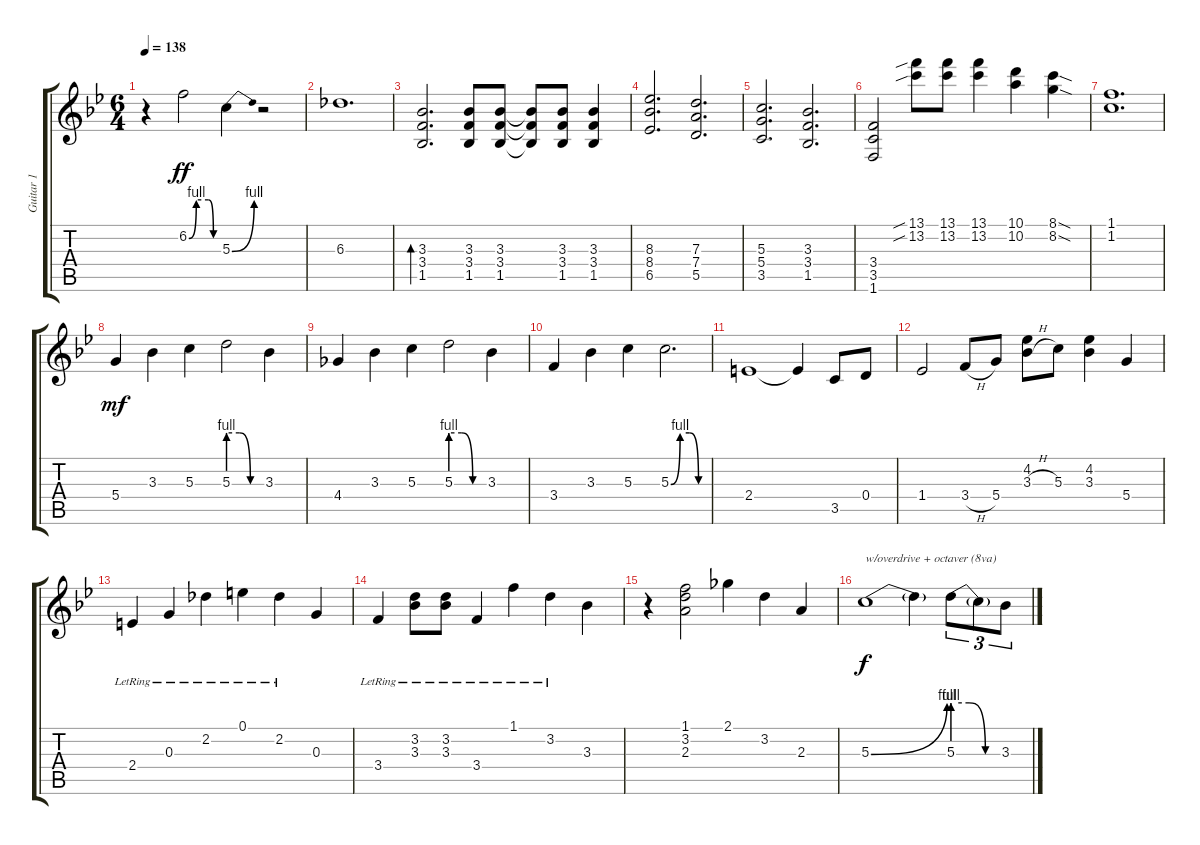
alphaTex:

\track ("Guitar 1" "Guitar 1") {instrument electricguitarjazz}
\staff {score tabs}
\tuning (E4 B3 G3 D3 A2 E2) {hide}
\ts (6 4)
\tempo 138
\clef g2
\ks gminor
r.4{dy ff} 6.2{be (custom 0 0 15 4 40 4 50 0 60 0)}.2 5.3{be (bend 0 0 60 4)}.4 r.2 |
6.3.1{d} |
(3.3 3.4 1.5).2{d bd 60} (3.3 3.4 1.5).8 (3.3 3.4 1.5).8 (3.3{t} 3.4{t} 1.5{t}).8 (3.3 3.4 1.5).8 (3.3 3.4 1.5).4 |
(8.3 8.4 6.5).2{d} (7.3 7.4 5.5).2{d} |
(5.3 5.4 3.5).2{d} (3.3 3.4 1.5).2{d} |
(3.4 3.5 1.6).2 (13.1{sib} 13.2{sib}).8 (13.1 13.2).8 (13.1 13.2).4 (10.1 10.2).4 (8.1{sod} 8.2{sod}).4 |
(1.1 1.2).1{d} |
5.4.4{dy mf} 3.3.4 5.3.4 5.3{be (custom 0 4 20 4 40 0 60 0)}.2 3.3.4 |
4.4.4 3.3.4 5.3.4 5.3{be (custom 0 4 20 4 40 0 60 0)}.2 3.3.4 |
3.4.4 3.3.4 5.3.4 5.3{be (custom 0 0 15 4 30 4 45 0 60 0)}.2{d} |
2.4.1 2.4{t}.4 3.5.8 0.4.8 |
1.4.2 3.4{h}.8 5.4.8 (4.2 3.3{h}).8 5.3.8 (4.2 3.3).4 5.4.4 |
2.4{lr}.4 0.3{lr}.4 2.2{lr}.4 0.1{lr}.4 2.2{lr}.4 0.3.4 |
3.4{lr}.4 (3.2{lr} 3.3{lr}).8 (3.2{lr} 3.3{lr}).8 3.4{lr}.4 1.1{lr}.4 3.2{lr}.4 3.3.4 |
r.4 (1.1 3.2 2.3).2 2.1.4 3.2.4 2.3.4 |
5.3{be (bend 0 0 60 4)}.1{txt "w/overdrive + octaver (8va)" dy f instrument electricguitarjazz} 5.3{t}.4 5.3{be (custom 0 4 20 4 40 0 60 0)}.8{tu (3 2)} 5.3{t}.8{tu (3 2)} 3.3.8{tu (3 2)}
